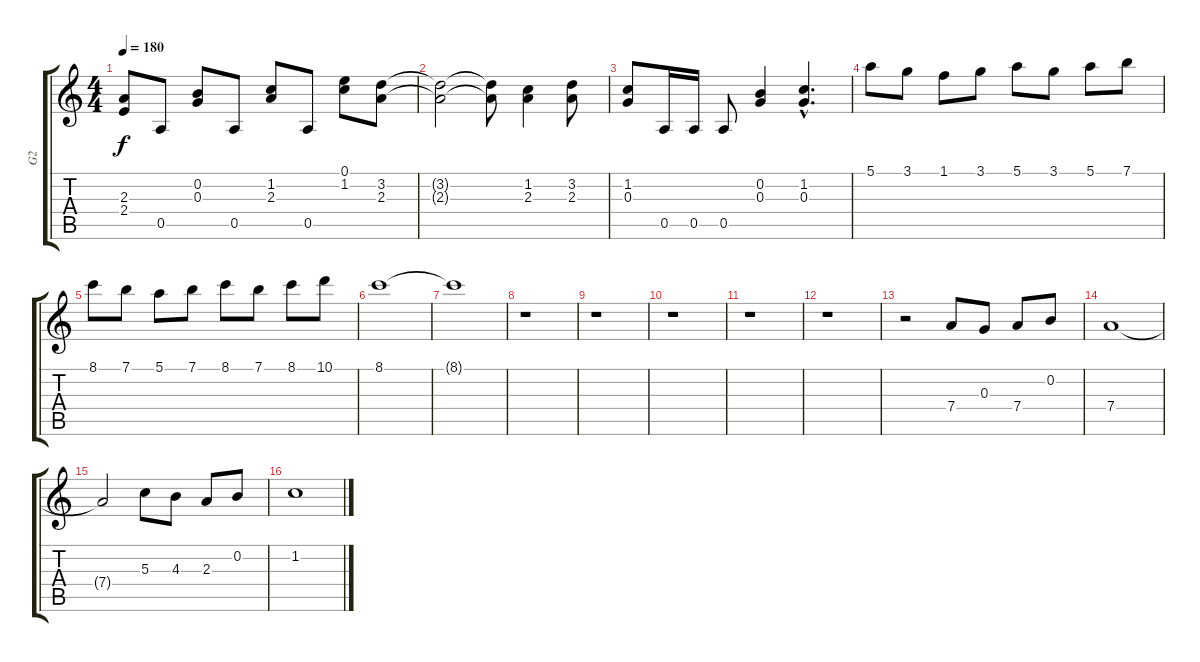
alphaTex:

\track ("G2" "G2") {instrument distortionguitar}
\staff {score tabs}
\tuning (E4 B3 G3 D3 A2 E2) {hide}
\ts (4 4)
\tempo 180
\clef g2
\ks c
(2.3{t} 2.4{t}).8{dy f} 0.5.8 (0.2 0.3).8 0.5.8 (1.2 2.3).8 0.5.8 (0.1 1.2).8 (3.2 2.3).8 |
(3.2{t} 2.3{t}).2 (3.2{t} 2.3{t}).8 (1.2 2.3).4 (3.2 2.3).8 |
(1.2 0.3).8 0.5.16 0.5.16 0.5.8 (0.2 0.3).4 (1.2{hac} 0.3{hac}).4{d} |
5.1.8 3.1.8 1.1.8 3.1.8 5.1.8 3.1.8 5.1.8 7.1.8 |
8.1.8 7.1.8 5.1.8 7.1.8 8.1.8 7.1.8 8.1.8 10.1.8 |
8.1.1 |
8.1{t}.1 |
r.1 |
r.1 |
r.1 |
r.1 |
r.1 |
r.2 7.4.8 0.3.8 7.4.8 0.2.8 |
7.4.1 |
7.4{t}.2 5.3.8 4.3.8 2.3.8 0.2.8 |
1.2.1
